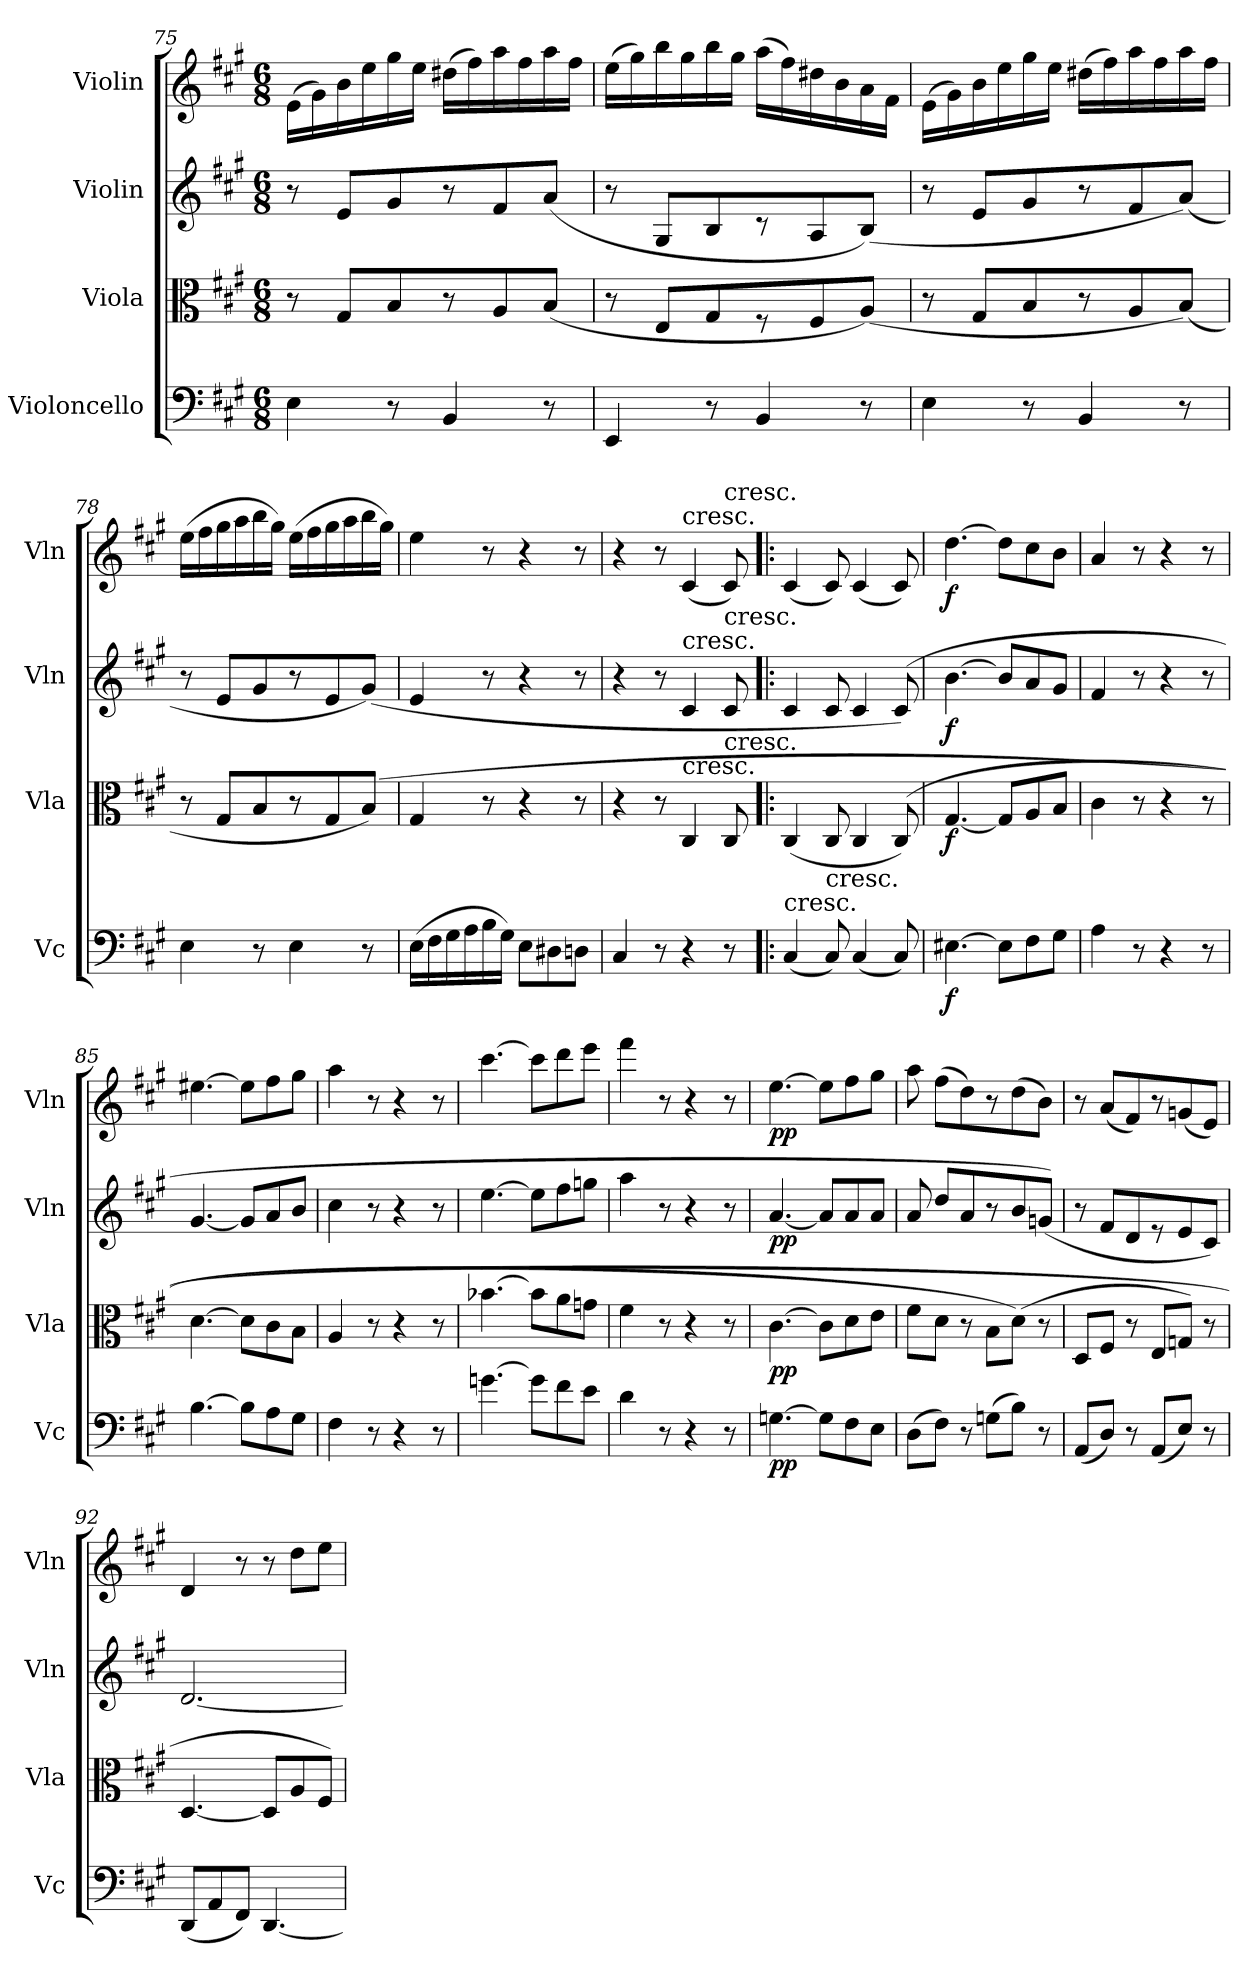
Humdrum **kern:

**kern	**dynam	**kern	**dynam	**kern	**dynam	**kern	**dynam
*part4	*part4	*part3	*part3	*part2	*part2	*part1	*part1
*staff4	*staff4	*staff3	*staff3	*staff2	*staff2	*staff1	*staff1
*I"Violoncello	*	*I"Viola	*	*I"Violin	*	*I"Violin	*
*I'Vc	*	*I'Vla	*	*I'Vln	*	*I'Vln	*
*clefF4	*	*clefC3	*	*clefG2	*	*clefG2	*
*k[f#c#g#]	*	*k[f#c#g#]	*	*k[f#c#g#]	*	*k[f#c#g#]	*
*A:	*	*A:	*	*A:	*	*A:	*
*M6/8	*	*M6/8	*	*M6/8	*	*M6/8	*
=75	=75	=75	=75	=75	=75	=75	=75
4E\	.	8r	.	8r	.	(16e\LL	.
.	.	.	.	.	.	16g#\)	.
.	.	8G#/L	.	8e/L	.	16b\	.
.	.	.	.	.	.	16ee\	.
8r	.	8B/	.	8g#/	.	16gg#\	.
.	.	.	.	.	.	16ee\JJ	.
4BB/	.	8r	.	8r	.	(16dd#X\LL	.
.	.	.	.	.	.	16ff#\)	.
.	.	8A/	.	8f#/	.	16aa\	.
.	.	.	.	.	.	16ff#\	.
8r	.	(8B/J	.	(8a/J	.	16aa\	.
.	.	.	.	.	.	16ff#\JJ	.
=76	=76	=76	=76	=76	=76	=76	=76
4EE/	.	8r	.	8r	.	(16ee\LL	.
.	.	.	.	.	.	16gg#\)	.
.	.	8E/L	.	8G#/L	.	16bb\	.
.	.	.	.	.	.	16gg#\	.
8r	.	8G#/	.	8B/	.	16bb\	.
.	.	.	.	.	.	16gg#\JJ	.
4BB/	.	8r	.	8r	.	(16aa\LL	.
.	.	.	.	.	.	16ff#\)	.
.	.	8F#/	.	8A/	.	16dd#X\	.
.	.	.	.	.	.	16b\	.
8r	.	(8A/J)	.	(8B/J)	.	16a\	.
.	.	.	.	.	.	16f#\JJ	.
=77	=77	=77	=77	=77	=77	=77	=77
4E\	.	8r	.	8r	.	(16e\LL	.
.	.	.	.	.	.	16g#\)	.
.	.	8G#/L	.	8e/L	.	16b\	.
.	.	.	.	.	.	16ee\	.
8r	.	8B/	.	8g#/	.	16gg#\	.
.	.	.	.	.	.	16ee\JJ	.
4BB/	.	8r	.	8r	.	(16dd#X\LL	.
.	.	.	.	.	.	16ff#\)	.
.	.	8A/	.	8f#/	.	16aa\	.
.	.	.	.	.	.	16ff#\	.
8r	.	(8B/J)	.	(8a/J)	.	16aa\	.
.	.	.	.	.	.	16ff#\JJ	.
=78	=78	=78	=78	=78	=78	=78	=78
4E\	.	8r	.	8r	.	(16ee\LL	.
.	.	.	.	.	.	16ff#\	.
.	.	8G#/L	.	8e/L	.	16gg#\	.
.	.	.	.	.	.	16aa\	.
8r	.	8B/	.	8g#/	.	16bb\	.
.	.	.	.	.	.	16gg#\JJ)	.
4E\	.	8r	.	8r	.	(16ee\LL	.
.	.	.	.	.	.	16ff#\	.
.	.	8G#/	.	8e/	.	16gg#\	.
.	.	.	.	.	.	16aa\	.
8r	.	(8B/J)	.	(8g#/J)	.	16bb\	.
.	.	.	.	.	.	16gg#\JJ)	.
=79	=79	=79	=79	=79	=79	=79	=79
(16E\LL	.	4G#/	.	4e/	.	4ee\	.
16F#\	.	.	.	.	.	.	.
16G#\	.	.	.	.	.	.	.
16A\	.	.	.	.	.	.	.
16B\	.	8r	.	8r	.	8r	.
16G#\JJ)	.	.	.	.	.	.	.
8E\L	.	4r	.	4r	.	4r	.
8D#X\	.	.	.	.	.	.	.
8Dn\J	.	8r	.	8r	.	8r	.
=81	=81	=81	=81	=81	=81	=81	=81
4C#/	.	4r	.	4r	.	4r	.
8r	.	8r	.	8r	.	8r	.
!	!	!	!	!	!	!LO:TX:t=cresc.	!
!	!	!	!	!LO:TX:t=cresc.	!	!	!
!	!	!LO:TX:t=cresc.	!	!	!	!	!
4r	.	4C#/	.	4c#/	.	(4c#/	.
!	!	!	!	!	!	!LO:TX:t=cresc.	!
!	!	!	!	!LO:TX:t=cresc.	!	!	!
!	!	!LO:TX:t=cresc.	!	!	!	!	!
8r	.	8C#/	.	8c#/	.	8c#/)	.
=82!|:	=82!|:	=82!|:	=82!|:	=82!|:	=82!|:	=82!|:	=82!|:
!LO:TX:t=cresc.	!	!	!	!	!	!	!
(4C#/	.	(4C#/	.	4c#/	.	(4c#/	.
!LO:TX:t=cresc.	!	!	!	!	!	!	!
8C#/)	.	8C#/	.	8c#/	.	8c#/)	.
(4C#/	.	4C#/	.	4c#/	.	(4c#/	.
8C#/)	.	(8C#/)	.	(8c#/)	.	8c#/)	.
=83	=83	=83	=83	=83	=83	=83	=83
[4.E#X\	f	[4.G#/	f	[4.b\	f	[4.dd\	f
8E#\L]	.	8G#/L]	.	8b/L]	.	8dd\L]	.
8F#\	.	8A/	.	8a/	.	8cc#\	.
8G#\J	.	8B/J	.	8g#/J	.	8b\J	.
=84	=84	=84	=84	=84	=84	=84	=84
4A\	.	4c#\	.	4f#/	.	4a/	.
8r	.	8r	.	8r	.	8r	.
4r	.	4r	.	4r	.	4r	.
8r	.	8r	.	8r	.	8r	.
=85	=85	=85	=85	=85	=85	=85	=85
[4.B\	.	[4.d\	.	[4.g#/	.	[4.ee#X\	.
8B\L]	.	8d\L]	.	8g#/L]	.	8ee#\L]	.
8A\	.	8c#\	.	8a/	.	8ff#\	.
8G#\J	.	8B\J	.	8b/J	.	8gg#\J	.
=86	=86	=86	=86	=86	=86	=86	=86
4F#\	.	4A/	.	4cc#\	.	4aa\	.
8r	.	8r	.	8r	.	8r	.
4r	.	4r	.	4r	.	4r	.
8r	.	8r	.	8r	.	8r	.
=87	=87	=87	=87	=87	=87	=87	=87
[4.gn\	.	[4.b-X\	.	[4.ee\	.	[4.ccc#\	.
8g\L]	.	8b-\L]	.	8ee\L]	.	8ccc#\L]	.
8f#\	.	8a\	.	8ff#\	.	8ddd\	.
8e\J	.	8gn\J	.	8ggn\J	.	8eee\J	.
=88	=88	=88	=88	=88	=88	=88	=88
4d\	.	4f#\	.	4aa\	.	4fff#\	.
8r	.	8r	.	8r	.	8r	.
4r	.	4r	.	4r	.	4r	.
8r	.	8r	.	8r	.	8r	.
=89	=89	=89	=89	=89	=89	=89	=89
[4.Gn\	pp	[4.c#\	pp	[4.a/	pp	[4.ee\	pp
8G\L]	.	8c#\L]	.	8a/L]	.	8ee\L]	.
8F#\	.	8d\	.	8a/	.	8ff#\	.
8E\J	.	8e\J	.	8a/J	.	8gg#\J	.
=90	=90	=90	=90	=90	=90	=90	=90
(8D\L	.	8f#\L	.	8a/	.	8aa\	.
8F#\J)	.	8d\J	.	8dd/L	.	(8ff#\L	.
8r	.	8r	.	8a/	.	8dd\)	.
(8Gn\L	.	8B\L	.	8r	.	8r	.
8B\J)	.	(8d\J)	.	8b/	.	(8dd\	.
8r	.	8r	.	(8gn/J)	.	8b\J)	.
=91	=91	=91	=91	=91	=91	=91	=91
(8AA/L	.	8D/L	.	8r	.	8r	.
8D/J)	.	8F#/J	.	8f#/L	.	(8a/L	.
8r	.	8r	.	8d/	.	8f#/)	.
(8AA/L	.	8E/L	.	8r	.	8r	.
8E/J)	.	8Gn/J)	.	8e/	.	(8gn/	.
8r	.	8r	.	8c#/J)	.	8e/J)	.
=92	=92	=92	=92	=92	=92	=92	=92
(8DD/L	.	[4.D/	.	[2.d/	.	4d/	.
8AA/	.	.	.	.	.	.	.
8FF#/J)	.	.	.	.	.	8r	.
[4.DD/	.	8D/L]	.	.	.	8r	.
.	.	8A/	.	.	.	8dd\L	.
.	.	8F#/J)	.	.	.	8ee\J	.
=	=	=	=	=	=	=	=
*-	*-	*-	*-	*-	*-	*-	*-
